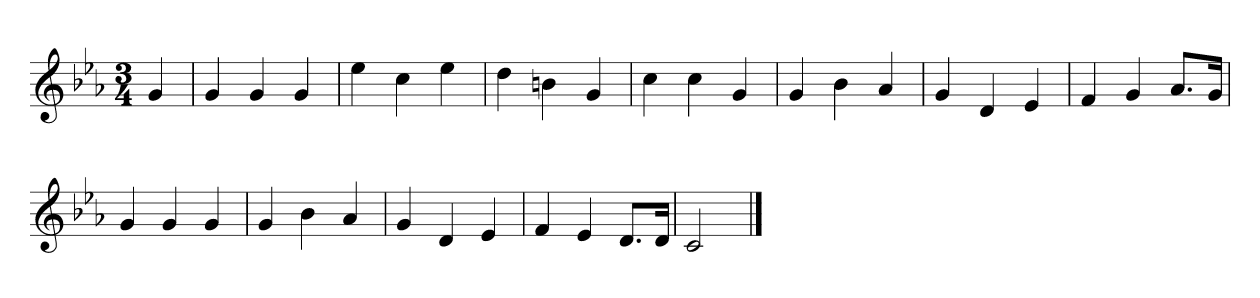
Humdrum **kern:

**kern
*part1
*staff1
*clefG2
*k[b-e-a-]
*M3/4
*MM98
=
4g
=
4g
4g
4g
=
4ee-
4cc
4ee-
=
4dd
4bn
4g
=
4cc
4cc
4g
=
4g
4b-
4a-
=
4g
4d
4e-
=
4f
4g
8.a-/L
16g/Jk
=
4g
4g
4g
=
4g
4b-
4a-
=
4g
4d
4e-
=
4f
4e-
8.d/L
16d/Jk
=
2c
==
*-
